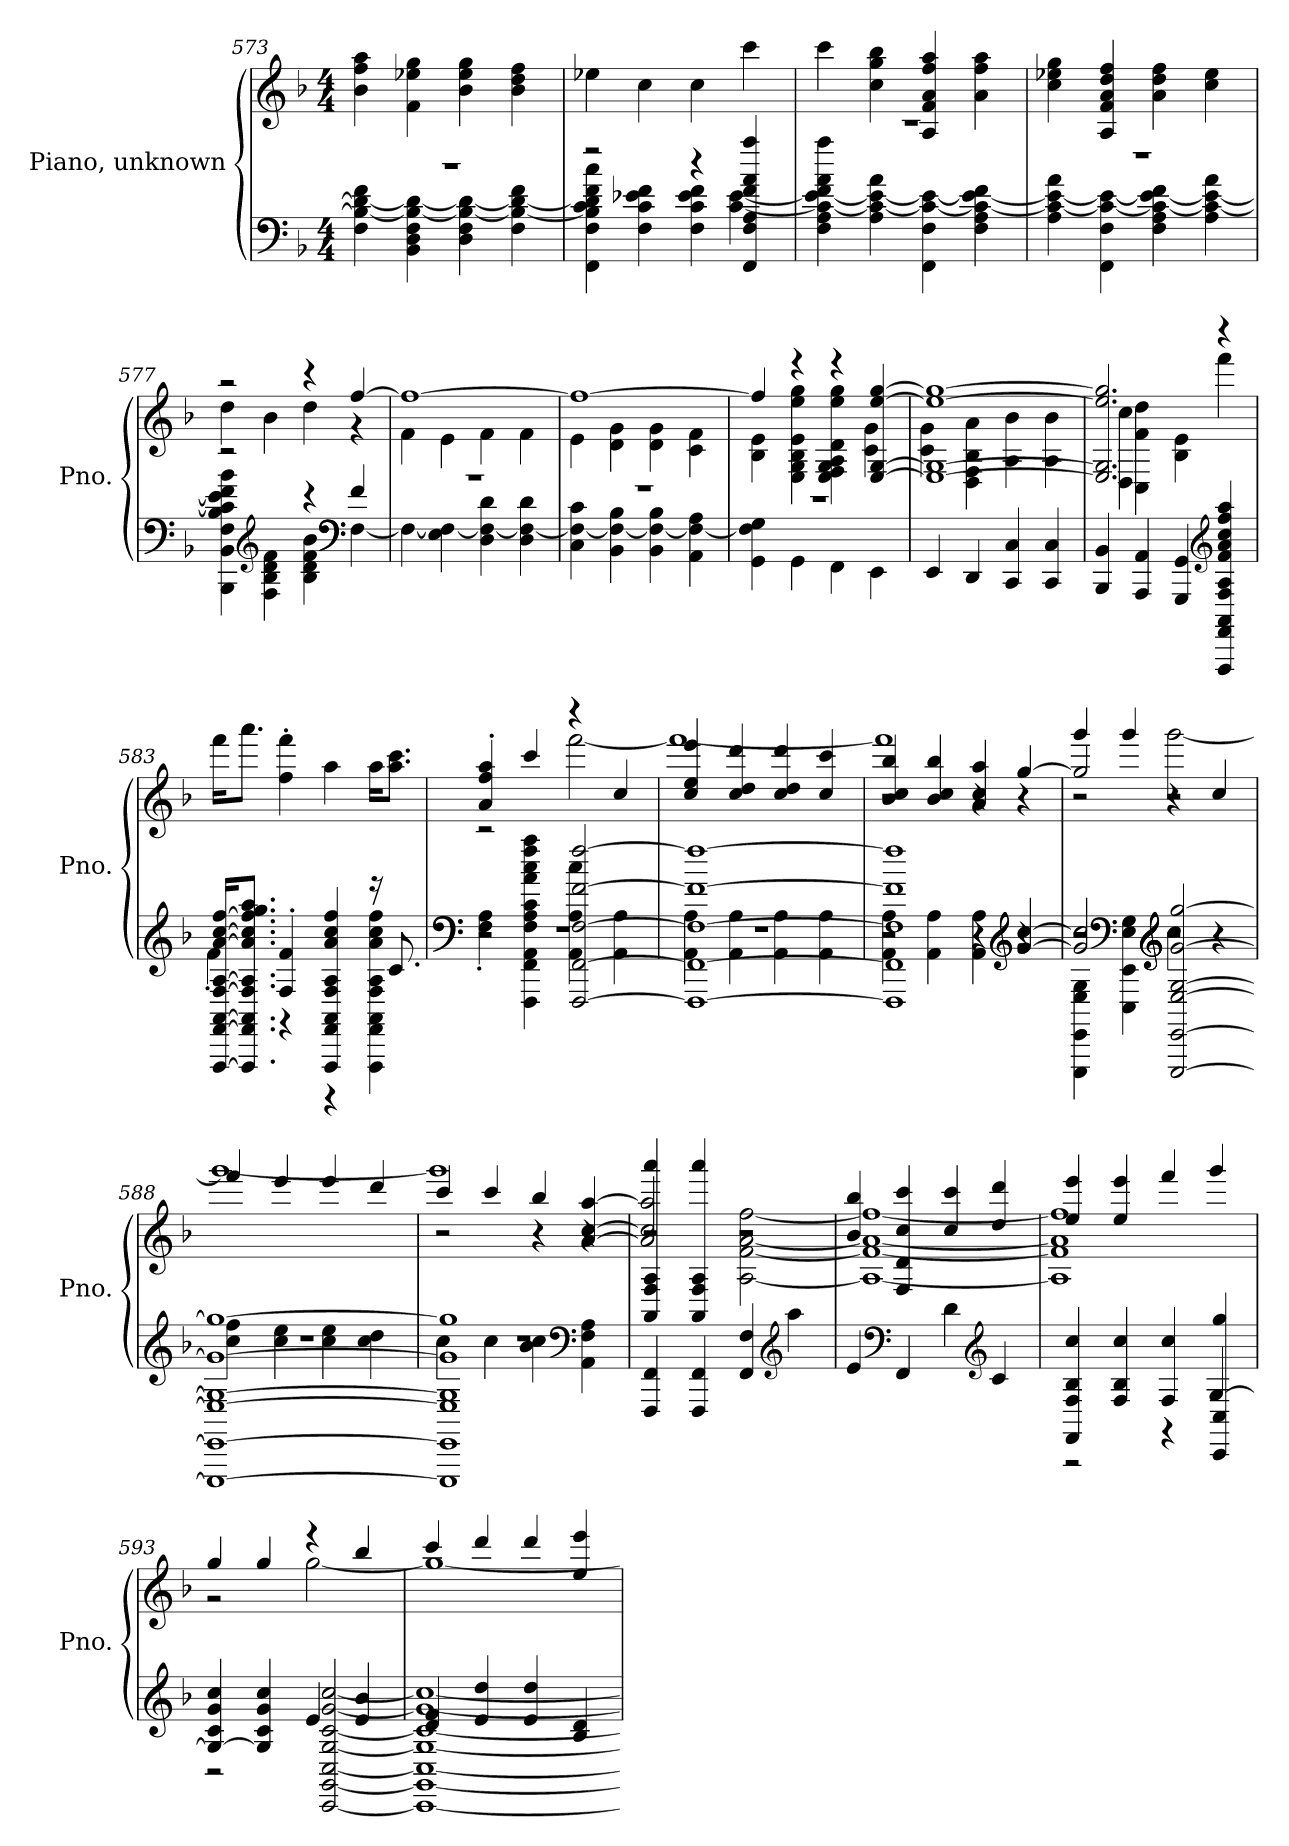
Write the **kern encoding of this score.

**kern	**kern
*part1	*part1
*staff2	*staff1
*I"Piano, unknown	*
*I'Pno.	*
!!LO:LB:g=z
*clefF4	*clefG2
*k[b-]	*k[b-]
*M4/4	*M4/4
=573	=573
*^	*
1r	4F\ 4B-\_ 4d\_ 4f\	4b-\ 4ff\ 4aa\
.	4BB-\ 4D\ 4F\ 4B-\_ 4d\_	4f\ 4ee-X\ 4gg\
.	4D\ 4F\ 4B-\_ 4d\_	4b-\ 4ee-\ 4gg\
.	4F\ 4B-\_ 4d\_ 4f\	4b-\ 4dd\ 4ff\
=574	=574	=574
2r	4FF\ 4F\ 4B-\] 4c\ 4d\] 4f\ 4cc\	4ee-X\
.	4F\ 4c\ 4e-X\ 4f\	4cc\
4r	4F\ 4c\ 4e-\ 4f\	4cc\
4FF/ 4F/ 4A/ 4f/ 4a/ 4aa/	[4c\ [4e-\	4ccc\
=575	=575	=575
1r	4F\ 4A\ 4c\_ 4e-\_ 4f\ 4a\ 4aa\	4ccc\
.	4A\ 4c\_ 4e-\_ 4a\	4cc\ 4gg\ 4bb-\
.	4FF\ 4F\ 4c\_ 4e-\_	4A/ 4f/ 4a/ 4ff/ 4aa/
.	4F\ 4A\ 4c\_ 4e-\_ 4f\	4a\ 4ff\ 4aa\
=576	=576	=576
1r	4A\ 4c\_ 4e-\_ 4a\	4cc\ 4ee-X\ 4gg\
.	4FF\ 4F\ 4c\_ 4e-\_	4A/ 4f/ 4a/ 4dd/ 4ff/
.	4F\ 4A\ 4c\_ 4e-\_ 4f\	4a\ 4dd\ 4ff\
.	4A\ 4c\_ 4e-\_ 4a\	4cc\ 4ee-\
=577	=577	=577
*	*	*^
2r	4BBB-\ 4BB-\ 4F\ 4B-\ 4c\] 4e-\] 4f\ 4b-\	2r	4dd\
*clefG2	*	*	*
.	4F\ 4B-\ 4d\ 4f\	.	4b-\
4r	4B-\ 4d\ 4f\ 4b-\	4r	4dd\
*clefF4	*	*	*
4f/	[4F\	[4ff/	4r
!!LO:PB:g=z	!!
=578	=578	=578	=578
1r	4F\_	1ff_	4f\
.	4E\ 4F\_	.	4e\
.	4D\ 4F\_ 4d\	.	4f\
.	4D\ 4F\_ 4d\	.	4f\
=579	=579	=579	=579
1r	4C\ 4F\_ 4c\	1ff_	4e\
.	4BB-\ 4F\_ 4B-\	.	4d\ 4g\
.	4BB-\ 4F\_ 4B-\	.	4d\ 4g\
.	4AA\ 4F\_ 4A\	.	4c\ 4f\
=580	=580	=580	=580
1r	4GG\ 4F\] 4G\	4ff/]	4B-\ 4e\
.	4GG\	4r	4E\ 4G\ 4B-\ 4e\ 4ee\ 4gg\
.	4FF\	4r	4E\ 4F\ 4G\ 4A\ 4d\ 4ee\ 4gg\
.	4EE\	[4E/ [4G/ [4ee/ [4gg/	4c\ 4g\
*v	*v	*	*
=581	=581	=581
4EE/	1E_ 1G_ 1ee_ 1gg_	4c\ 4g\
4DD/	.	4D\ 4F\ 4B-\ 4a\
4CC/ 4C/	.	4A\ 4b-\
4CC/ 4C/	.	4A\ 4b-\
=582	=582	=582
4BBB-/ 4BB-/	2.E/] 2.G/] 2.ee/] 2.gg/]	4D\ 4cc\
4AAA/ 4AA/	.	4C\ 4f\ 4dd\
4GGG/ 4GG/	.	4B-\ 4e\
*clefG2	*	*
4FFF/ 4FF/ 4AA/ 4F/ 4A/ 4f/ 4a/ 4cc/ 4ff/ 4aa/	4r	4fff\
*	*v	*v
!!LO:LB:g=z
=583	=583
*^	*
[16FFF/ [16FF/ [16AA/ [16F/ [16A/ [16a/ [16cc/ [16ff/KL	4f'\	16fff\KL
8.FFF/] 8.FF/] 8.AA/] 8.F/] 8.A/] 8.a/] 8.cc/] 8.ff/] 8.gg/ 8.aa/J	.	8.aaa\J
4F/' 4f/'	4r	4ff\' 4fff\'
4FFF/ 4FF/ 4AA/ 4F/ 4A/ 4a/ 4cc/ 4ff/	4r	4aa\
16r	4FFF\ 4FF\ 4AA\ 4F\ 4A\ 4a\ 4cc\ 4ff\	16aa\KL
8.c/	.	8.aa\ 8.ccc\J
*v	*v	*
=584	=584
*clefF4	*
*^	*^
*	*^	*	*
1r	4F\' 4A\'	2r	4a/' 4ff/' 4aa/'	2r
.	4FFF\ 4FF\ 4AA\ 4F\ 4A\ 4c\ 4a\ 4cc\ 4ff\ 4aa\	.	4ccc/	.
.	4AA\ 4A\ 4cc\	[2FFF/ [2FF/ [2F/ [2f/ [2ff/	4r	[2fff\
.	4AA\ 4A\	.	4cc/	.
=585	=585	=585	=585	=585
1r	4AA\ 4A\	1FFF_ 1FF_ 1F_ 1f_ 1ff_	4cc/ 4ee/ 4eee/	1fff_
.	4AA\ 4A\	.	4cc/ 4dd/ 4ddd/	.
.	4AA\ 4A\	.	4cc/ 4dd/ 4ddd/	.
.	4AA\ 4A\	.	4cc/ 4ccc/	.
=586	=586	=586	=586	=586
*	*	*	*	*^
2r	4AA\ 4A\	1FFF] 1FF] 1F] 1f] 1ff]	4b-/ 4cc/ 4bb-/	1fff]	2r
.	4AA\ 4A\	.	4b-/ 4cc/ 4bb-/	.	.
4r	4AA\ 4A\	.	4a/ 4cc/ 4aa/	.	4r
*clefG2	*	*	*	*	*
[4g/ [4cc/	4r	.	4r	.	[4gg/
!!LO:LB:g=z	!!	!!
=587	=587	=587	=587	=587	=587
2g/] 2cc/]	4EEE\ 4EE\ 4E\ 4G\	2r	4ggg/	2r	2gg/]
*clefF4	*	*	*	*	*
.	4EEE\ 4EE\ 4E\ 4G\	.	4ggg/	.	.
*clefG2	*	*	*	*	*
2r	4cc\	[2EEE/ [2EE/ [2E/ [2G/ [2g/ [2gg/	4r	[2ggg\	2r
.	4r	.	4cc/	.	.
*	*	*	*	*v	*v
=588	=588	=588	=588	=588
1r	4cc\ 4ff\	1EEE_ 1EE_ 1E_ 1G_ 1g_ 1gg_	4fff/	1ggg_
.	4cc\ 4ee\	.	4eee/	.
.	4cc\ 4ee\	.	4eee/	.
.	4cc\ 4dd\	.	4ddd/	.
=589	=589	=589	=589	=589
*	*	*	*	*^
1r	4cc\	1EEE] 1EE] 1E] 1G] 1g] 1gg]	4ccc/	1ggg]	2r
.	4cc\	.	4ccc/	.	.
.	4b-\ 4cc\	.	4bb-/	.	4r
*clefF4	*	*	*	*	*
.	4AA\ 4F\ 4A\	.	4r	.	[4a/ [4cc/ [4aa/
*v	*v	*v	*	*	*
=590	=590	=590	=590
4FFF/ 4FF/	4AA/ 4F/ 4A/ 4aaa/	2r	2a/] 2cc/] 2aa/]
4FFF/ 4FF/	4AA/ 4F/ 4A/ 4aaa/	.	.
4FF/ 4F/	2r	[2A\ [2f\ [2a\ [2ff\	2r
*clefG2	*	*	*
4aa\	.	.	.
*	*	*v	*v
=591	=591	=591
4e/	4b-/ 4bb-/	1A_ 1f_ 1a_ 1ff_
*clefF4	*	*
4FF/	4F/ 4d/ 4cc/ 4ccc/	.
4d\	4cc/ 4ccc/	.
*clefG2	*	*
4c/	4dd/ 4ddd/	.
!!LO:LB:g=z	!!
=592	=592	=592
*^	*	*
4FF/ 4F/ 4B-/ 4cc/	2r	4ee/ 4eee/	1A] 1f] 1a] 1ff]
4F/ 4B-/ 4cc/	.	4ee/ 4eee/	.
4F/ 4cc/	4r	4fff/	.
[4G/	4CC/ 4C/ 4gg/	4ggg/	.
=593	=593	=593	=593
4G/_ 4c/ 4g/ 4cc/	2r	4gg/	2r
4G/] 4c/ 4g/ 4cc/	.	4gg/	.
4e/	[2CC/ [2GG/ [2C/ [2G/ [2c/ [2g/ [2cc/	4r	[2gg\
4e/ 4b-/	.	4bb-/	.
=594	=594	=594	=594
4d/ 4f/	1CC_ 1GG_ 1C_ 1G_ 1c_ 1g_ 1cc_	4ccc/	1gg_
4e/ 4dd/	.	4ddd/	.
4e/ 4dd/	.	4ddd/	.
4B-/ 4d/	.	4ee/ 4eee/	.
*v	*v	*	*
*	*v	*v
=	=
*-	*-
